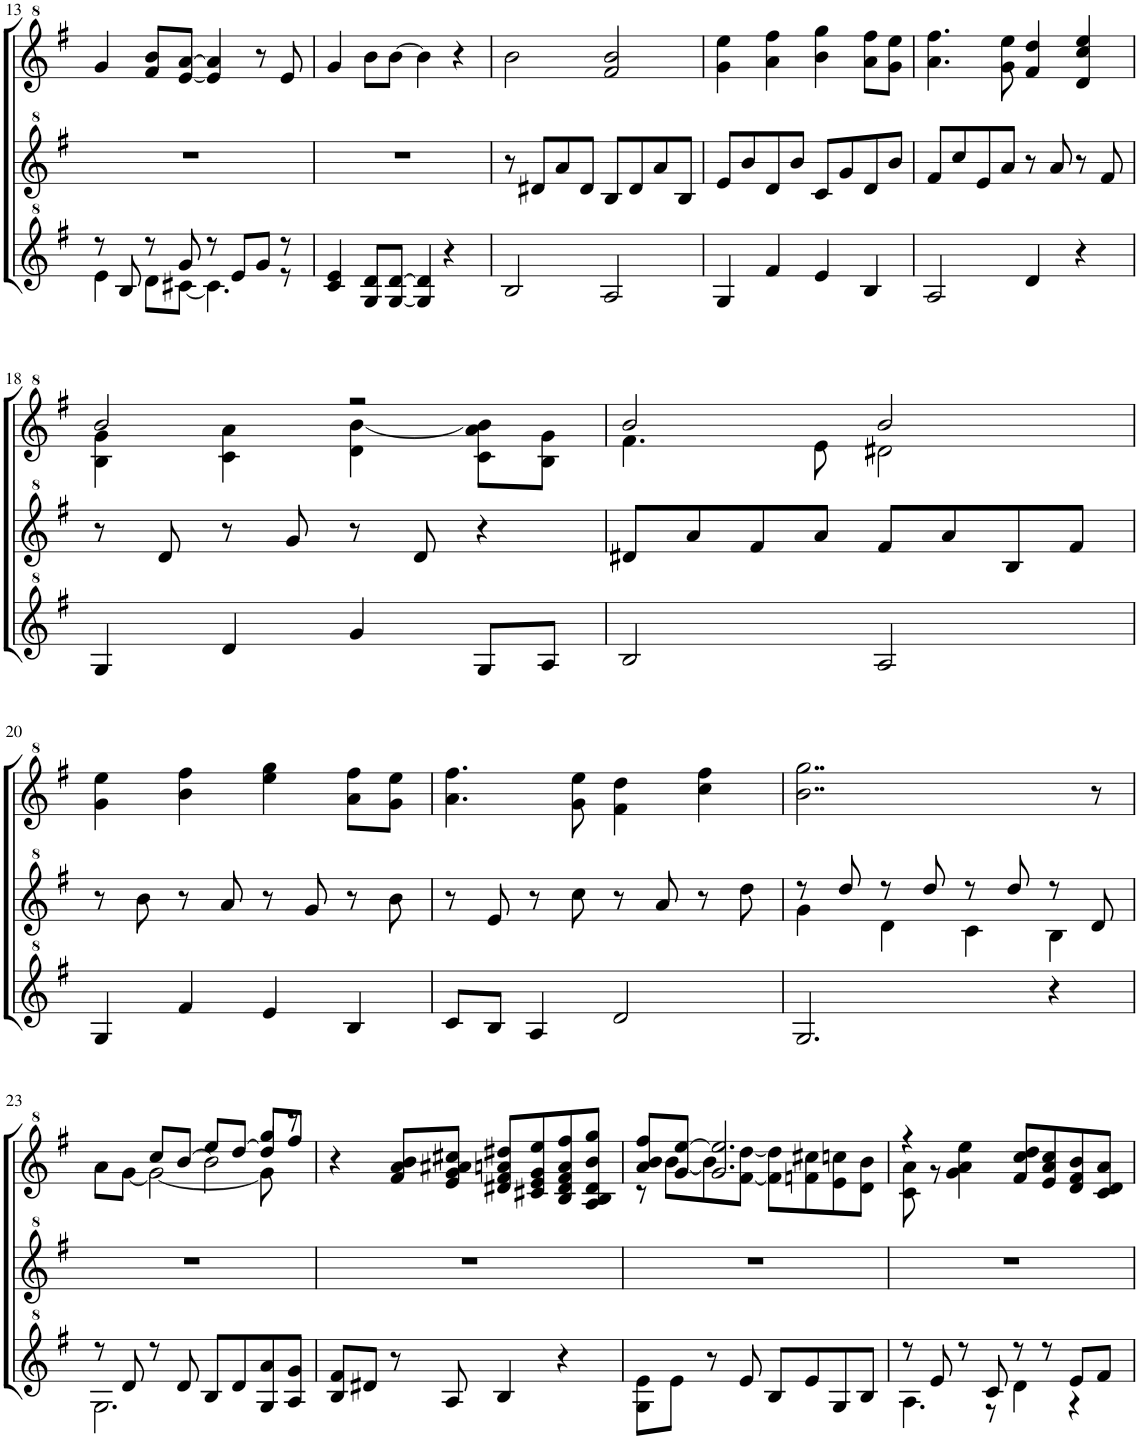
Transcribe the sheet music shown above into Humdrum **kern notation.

**kern	**kern	**kern
*part1	*part1	*part1
*staff3	*staff2	*staff1
*I"パンフルート	*	*
!!LO:PB:g=z
*clefG^2	*clefG^2	*clefG^2
*k[f#]	*k[f#]	*k[f#]
*M4/4	*M4/4	*M4/4
=13	=13	=13
*^	*	*
4ee\	8r	1r	4gg/
.	8b/	.	.
8dd\L	8r	.	8ff#/ 8bb/L
[8cc#X\J	8gg/	.	[8ee/ [8aa/J
4.cc#\]	8r	.	4ee/] 4aa/]
.	8ee/L	.	.
.	8gg/J	.	8r
8r	8r	.	8ee/
*v	*v	*	*
=14	=14	=14
4cc/ 4ee/	1r	4gg/
8g/ 8dd/L	.	8bb\L
[8g/ [8dd/J	.	[8bb\J
4g/] 4dd/]	.	4bb\]
4r	.	4r
=15	=15	=15
2b/	8r	2bb\
.	8dd#X/L	.
.	8aa/	.
.	8dd#/J	.
2a/	8b/L	2ff#/ 2bb/
.	8dd#/	.
.	8aa/	.
.	8b/J	.
=16	=16	=16
4g/	8ee/L	4gg\ 4eee\
.	8bb/	.
4ff#/	8dd/	4aa\ 4fff#\
.	8bb/J	.
4ee/	8cc/L	4bb\ 4ggg\
.	8gg/	.
4b/	8dd/	8aa\ 8fff#\L
.	8bb/J	8gg\ 8eee\J
=17	=17	=17
2a/	8ff#/L	4.aa\ 4.fff#\
.	8ccc/	.
.	8ee/	.
.	8aa/J	8gg\ 8eee\
4dd/	8r	4ff#/ 4ddd/
.	8aa/	.
4r	8r	4dd/ 4ccc/ 4eee/
.	8ff#/	.
!!LO:LB:g=z
=18	=18	=18
*	*	*^
4g/	8r	2bb/	4b\ 4gg\
.	8dd/	.	.
4dd/	8r	.	4cc\ 4aa\
.	8gg/	.	.
4gg/	8r	2r	4dd\ [4bb\
.	8dd/	.	.
8g/L	4r	.	8cc\ 8aa\ 8bb\]L
8a/J	.	.	8b\ 8gg\J
=19	=19	=19	=19
2b/	8dd#X/L	2bb/	4.ff#\
.	8aa/	.	.
.	8ff#/	.	.
.	8aa/J	.	8ee\
2a/	8ff#/L	2bb/	2dd#X\
.	8aa/	.	.
.	8b/	.	.
.	8ff#/J	.	.
*	*	*v	*v
!!LO:LB:g=z
=20	=20	=20
4g/	8r	4gg\ 4eee\
.	8bb\	.
4ff#/	8r	4bb\ 4fff#\
.	8aa/	.
4ee/	8r	4eee\ 4ggg\
.	8gg/	.
4b/	8r	8aa\ 8fff#\L
.	8bb\	8gg\ 8eee\J
=21	=21	=21
8cc/L	8r	4.aa\ 4.fff#\
8b/J	8ee/	.
4a/	8r	.
.	8ccc\	8gg\ 8eee\
2dd/	8r	4ff#\ 4ddd\
.	8aa/	.
.	8r	4ccc\ 4fff#\
.	8ddd\	.
=22	=22	=22
*	*^	*
2.g/	8r	4gg\	2..bb\ 2..ggg\
.	8ddd/	.	.
.	8r	4dd\	.
.	8ddd/	.	.
.	8r	4cc\	.
.	8ddd/	.	.
4r	8r	4b\	.
.	8dd/	.	8r
*	*v	*v	*
!!LO:LB:g=z
=23	=23	=23
*^	*	*^
*	*	*	*	*^
*	*	*	*	*	*^
2.g\	8r	1r	8aa\L	4ryy	2ryy	2.ryy
.	8dd/	.	[8gg\J	.	.	.
.	8r	.	2gg\_	8ccc/L	.	.
.	8dd/	.	.	[8bb/J	.	.
.	8b/L	.	.	2bb\]	8eee/L	.
.	8dd/	.	.	.	[8ddd/J	.
4ryy	8g/ 8aa/	.	8gg\]	.	4ddd/]	8ggg/L
.	8a/ 8gg/J	.	8r	.	.	8fff#/J
*v	*v	*	*v	*v	*v	*v
=24	=24	=24
8b/ 8ff#/L	1r	4r
8dd#X/J	.	.
8r	.	8ff#/ 8aa/ 8bb/L
8a/	.	8ee/ 8gg/ 8aa#X/ 8ccc#X/J
4b/	.	8dd#X/ 8ff#/ 8aan/ 8ddd#X/L
.	.	8cc#X/ 8ee/ 8gg/ 8eee/
4r	.	8b/ 8dd#/ 8ff#/ 8aa/ 8fff#/
.	.	8a/ 8b/ 8dd#/ 8bb/ 8ggg/J
=25	=25	=25
*	*	*^
8g\ 8ee\L	1r	8aa/ 8bb/ 8fff#/L	8r
8ee\J	.	8gg/ [8eee/J	[8bb\L
8r	.	2.gg/ 2.eee/]	8bb\]
8ee/	.	.	[8ff#\ [8ddd\J
8b/L	.	.	8ff#\] 8ddd\]L
8ee/	.	.	8ffn\ 8ccc#X\
8g/	.	.	8ee\ 8cccn\
8b/J	.	.	8dd\ 8bb\J
=26	=26	=26	=26
*^	*	*	*
4.a\	8r	1r	4r	8cc\ 8aa\
.	8ee/	.	.	8r
.	8r	.	4gg\ 4aa\ 4eee\	2.ryy
8r	8cc/	.	.	.
4dd\	8r	.	8ff#/ 8ccc/ 8ddd/L	.
.	8r	.	8ee/ 8aa/ 8ccc/	.
4r	8ee/L	.	8dd/ 8ff#/ 8bb/	.
.	8ff#/J	.	8cc/ 8dd/ 8aa/J	.
*v	*v	*	*v	*v
=	=	=
*-	*-	*-
